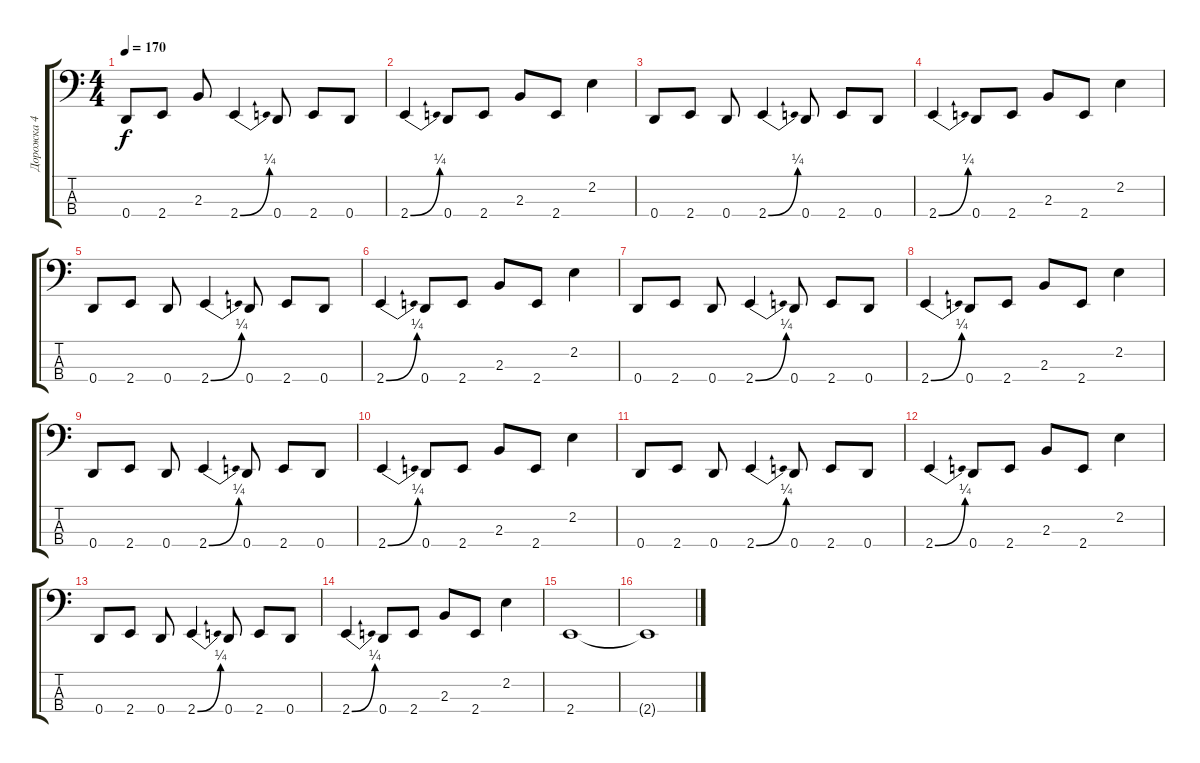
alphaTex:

\track ("Дорожка 4" "Дорожка 4") {instrument electricbassfinger}
\staff {score tabs}
\tuning (G2 D2 A1 D1) {hide}
\ts (4 4)
\tempo 170
\clef f4
\ks c
0.4.8{dy f} 2.4.8 2.3.8 2.4{be (bend 0 0 60 1)}.4 0.4.8 2.4.8 0.4.8 |
2.4{be (bend 0 0 60 1)}.4 0.4.8 2.4.8 2.3.8 2.4.8 2.2.4 |
0.4.8 2.4.8 0.4.8 2.4{be (bend 0 0 60 1)}.4 0.4.8 2.4.8 0.4.8 |
2.4{be (bend 0 0 60 1)}.4 0.4.8 2.4.8 2.3.8 2.4.8 2.2.4 |
0.4.8 2.4.8 0.4.8 2.4{be (bend 0 0 60 1)}.4 0.4.8 2.4.8 0.4.8 |
2.4{be (bend 0 0 60 1)}.4 0.4.8 2.4.8 2.3.8 2.4.8 2.2.4 |
0.4.8 2.4.8 0.4.8 2.4{be (bend 0 0 60 1)}.4 0.4.8 2.4.8 0.4.8 |
2.4{be (bend 0 0 60 1)}.4 0.4.8 2.4.8 2.3.8 2.4.8 2.2.4 |
0.4.8 2.4.8 0.4.8 2.4{be (bend 0 0 60 1)}.4 0.4.8 2.4.8 0.4.8 |
2.4{be (bend 0 0 60 1)}.4 0.4.8 2.4.8 2.3.8 2.4.8 2.2.4 |
0.4.8 2.4.8 0.4.8 2.4{be (bend 0 0 60 1)}.4 0.4.8 2.4.8 0.4.8 |
2.4{be (bend 0 0 60 1)}.4 0.4.8 2.4.8 2.3.8 2.4.8 2.2.4 |
0.4.8 2.4.8 0.4.8 2.4{be (bend 0 0 60 1)}.4 0.4.8 2.4.8 0.4.8 |
2.4{be (bend 0 0 60 1)}.4 0.4.8 2.4.8 2.3.8 2.4.8 2.2.4 |
2.4.1 |
2.4{t}.1
